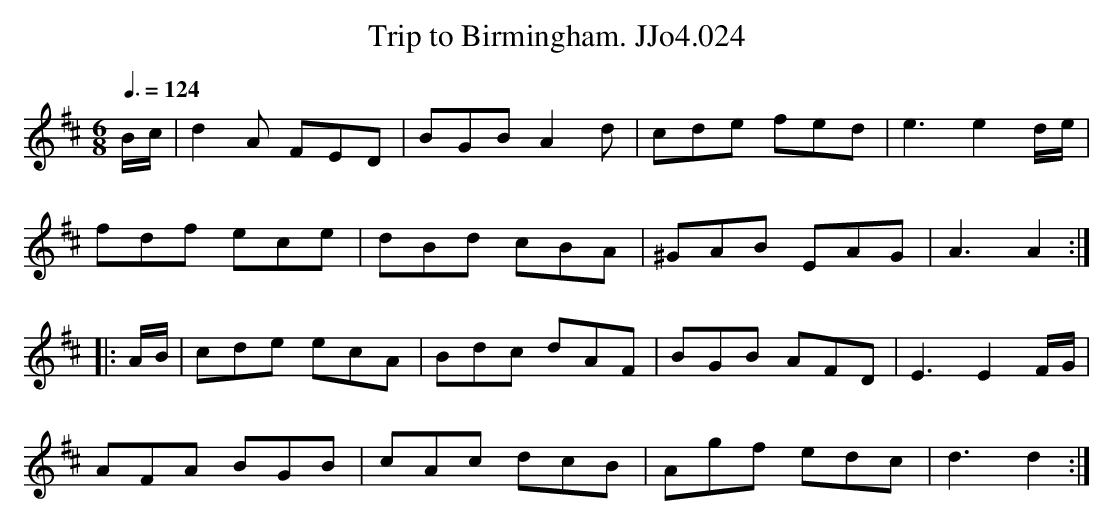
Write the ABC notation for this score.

X:1
T:Trip to Birmingham. JJo4.024
M:6/8
L:1/8
Q:3/8=124
K:D
B/c/|d2A FED|BGBA2d|cde fed|e3e2d/e/|
fdf ece|dBd cBA|^GAB EAG|A3A2:|
|:A/B/|cde ecA|Bdc dAF|BGB AFD|E3E2F/G/|
AFA BGB|cAc dcB|Agf edc|d3d2:|
